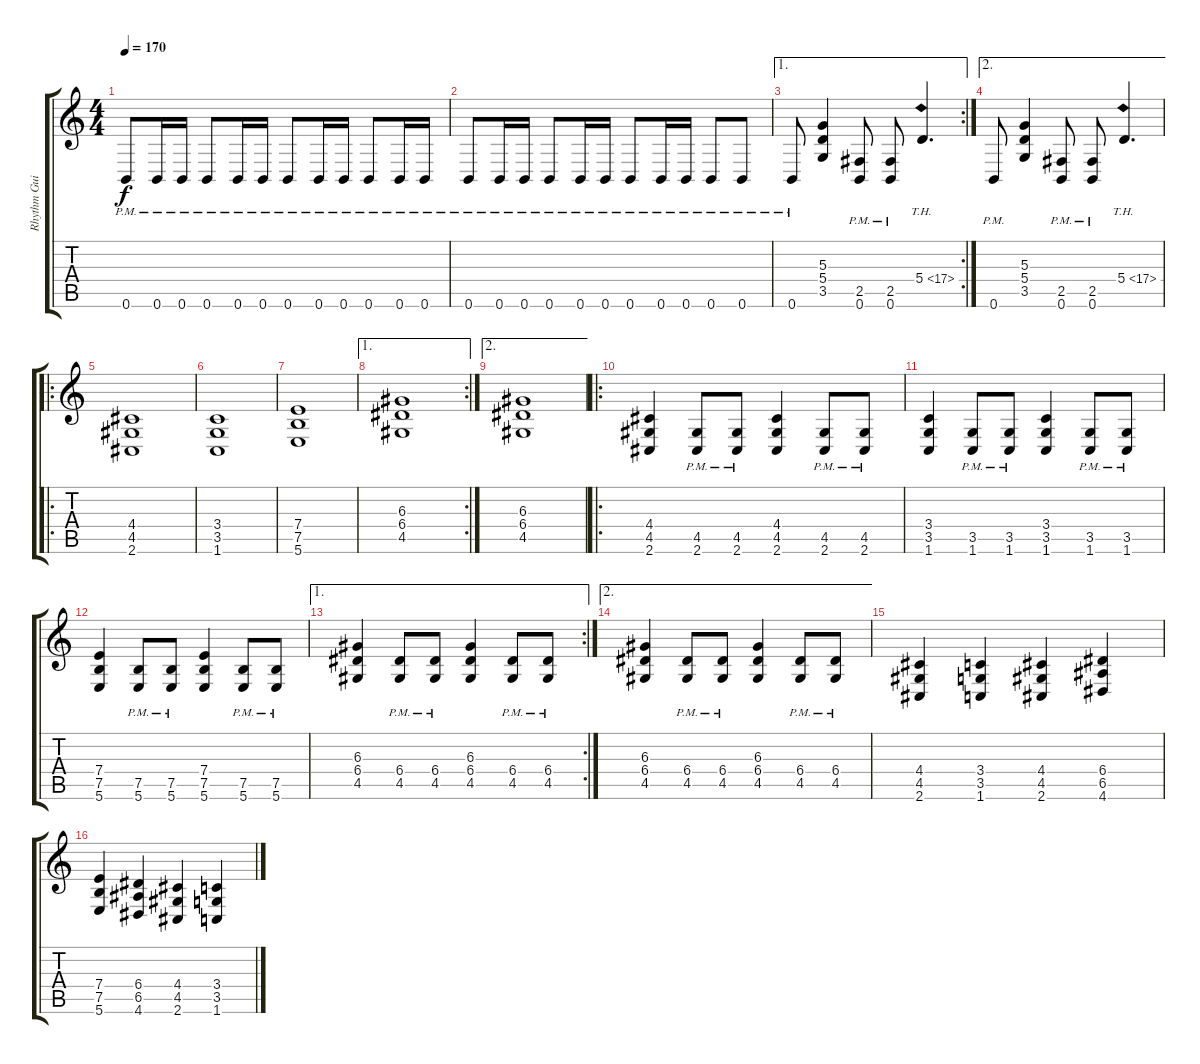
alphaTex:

\track ("Rhythm Guitar 1" "Rhythm Gui") {instrument distortionguitar}
\staff {score tabs}
\tuning (B3 Gb3 D3 A2 E2 B1) {hide}
\ts (4 4)
\tempo 170
\clef g2
\ks c
0.6{pm}.8{dy f} 0.6{pm}.16 0.6{pm}.16 0.6{pm}.8 0.6{pm}.16 0.6{pm}.16 0.6{pm}.8 0.6{pm}.16 0.6{pm}.16 0.6{pm}.8 0.6{pm}.16 0.6{pm}.16 |
0.6{pm}.8 0.6{pm}.16 0.6{pm}.16 0.6{pm}.8 0.6{pm}.16 0.6{pm}.16 0.6{pm}.8 0.6{pm}.16 0.6{pm}.16 0.6{pm}.8 0.6{pm}.8 |
\ae 1
\rc 2
0.6{pm}.8 (5.3 5.4 3.5).4 (2.5{pm} 0.6{pm}).8 (2.5{pm} 0.6{pm}).8 5.4{th 12}.4{d} |
\ae 2
0.6{pm}.8 (5.3 5.4 3.5).4 (2.5{pm} 0.6{pm}).8 (2.5{pm} 0.6{pm}).8 5.4{th 12}.4{d} |
\ro
(4.4 4.5 2.6).1 |
(3.4 3.5 1.6).1 |
(7.4 7.5 5.6).1 |
\ae 1
\rc 2
(6.3 6.4 4.5).1 |
\ae 2
(6.3 6.4 4.5).1 |
\ro
(4.4 4.5 2.6).4 (4.5{pm} 2.6{pm}).8 (4.5{pm} 2.6{pm}).8 (4.4 4.5 2.6).4 (4.5{pm} 2.6{pm}).8 (4.5{pm} 2.6{pm}).8 |
(3.4 3.5 1.6).4 (3.5{pm} 1.6{pm}).8 (3.5{pm} 1.6{pm}).8 (3.4 3.5 1.6).4 (3.5{pm} 1.6{pm}).8 (3.5{pm} 1.6{pm}).8 |
(7.4 7.5 5.6).4 (7.5{pm} 5.6{pm}).8 (7.5{pm} 5.6{pm}).8 (7.4 7.5 5.6).4 (7.5{pm} 5.6{pm}).8 (7.5{pm} 5.6{pm}).8 |
\ae 1
\rc 2
(6.3 6.4 4.5).4 (6.4{pm} 4.5{pm}).8 (6.4{pm} 4.5{pm}).8 (6.3 6.4 4.5).4 (6.4{pm} 4.5{pm}).8 (6.4{pm} 4.5{pm}).8 |
\ae 2
(6.3 6.4 4.5).4 (6.4{pm} 4.5{pm}).8 (6.4{pm} 4.5{pm}).8 (6.3 6.4 4.5).4 (6.4{pm} 4.5{pm}).8 (6.4{pm} 4.5{pm}).8 |
(4.4 4.5 2.6).4 (3.4 3.5 1.6).4 (4.4 4.5 2.6).4 (6.4 6.5 4.6).4 |
(7.4 7.5 5.6).4 (6.4 6.5 4.6).4 (4.4 4.5 2.6).4 (3.4 3.5 1.6).4
